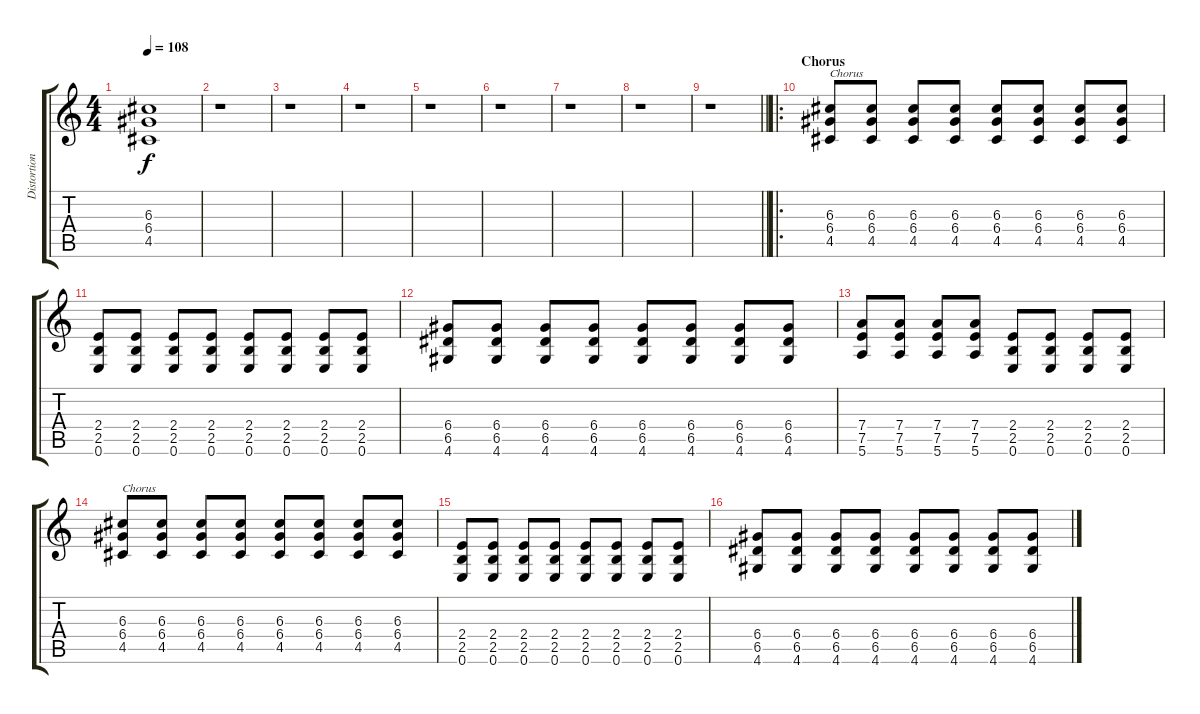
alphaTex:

\track ("Distortion Guitar" "Distortion") {instrument overdrivenguitar}
\staff {score tabs}
\tuning (E4 B3 G3 D3 A2 E2) {hide}
\ts (4 4)
\tempo 108
\clef g2
\ks c
(6.3{t} 6.4{t} 4.5{t}).1{dy f} |
r.1 |
r.1 |
r.1 |
r.1 |
r.1 |
r.1 |
r.1 |
\barLineRight lightlight
r.1 |
\ro
\section ("" "Chorus")
(6.3 6.4 4.5).8{txt "Chorus"} (6.3 6.4 4.5).8 (6.3 6.4 4.5).8 (6.3 6.4 4.5).8 (6.3 6.4 4.5).8 (6.3 6.4 4.5).8 (6.3 6.4 4.5).8 (6.3 6.4 4.5).8 |
(2.4 2.5 0.6).8 (2.4 2.5 0.6).8 (2.4 2.5 0.6).8 (2.4 2.5 0.6).8 (2.4 2.5 0.6).8 (2.4 2.5 0.6).8 (2.4 2.5 0.6).8 (2.4 2.5 0.6).8 |
(6.4 6.5 4.6).8 (6.4 6.5 4.6).8 (6.4 6.5 4.6).8 (6.4 6.5 4.6).8 (6.4 6.5 4.6).8 (6.4 6.5 4.6).8 (6.4 6.5 4.6).8 (6.4 6.5 4.6).8 |
(7.4 7.5 5.6).8 (7.4 7.5 5.6).8 (7.4 7.5 5.6).8 (7.4 7.5 5.6).8 (2.4 2.5 0.6).8 (2.4 2.5 0.6).8 (2.4 2.5 0.6).8 (2.4 2.5 0.6).8 |
(6.3 6.4 4.5).8{txt "Chorus"} (6.3 6.4 4.5).8 (6.3 6.4 4.5).8 (6.3 6.4 4.5).8 (6.3 6.4 4.5).8 (6.3 6.4 4.5).8 (6.3 6.4 4.5).8 (6.3 6.4 4.5).8 |
(2.4 2.5 0.6).8 (2.4 2.5 0.6).8 (2.4 2.5 0.6).8 (2.4 2.5 0.6).8 (2.4 2.5 0.6).8 (2.4 2.5 0.6).8 (2.4 2.5 0.6).8 (2.4 2.5 0.6).8 |
(6.4 6.5 4.6).8 (6.4 6.5 4.6).8 (6.4 6.5 4.6).8 (6.4 6.5 4.6).8 (6.4 6.5 4.6).8 (6.4 6.5 4.6).8 (6.4 6.5 4.6).8 (6.4 6.5 4.6).8
